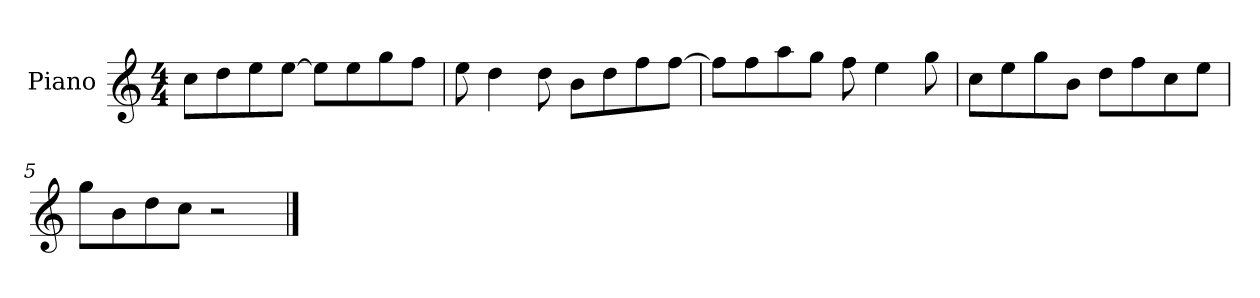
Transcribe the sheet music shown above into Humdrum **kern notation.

**kern
*part1
*staff1
*I"Piano
*I'P-no
*clefG2
*k[]
*M4/4
*MM90
=1
8cc\L
8dd\
8ee\
[8ee\J
8ee\L]
8ee\
8gg\
8ff\J
=2
8ee\
4dd\
8dd\
8b\L
8dd\
8ff\
[8ff\J
=3
8ff\L]
8ff\
8aa\
8gg\J
8ff\
4ee\
8gg\
=4
8cc\L
8ee\
8gg\
8b\J
8dd\L
8ff\
8cc\
8ee\J
=5
8gg\L
8b\
8dd\
8cc\J
2r
==
*-
